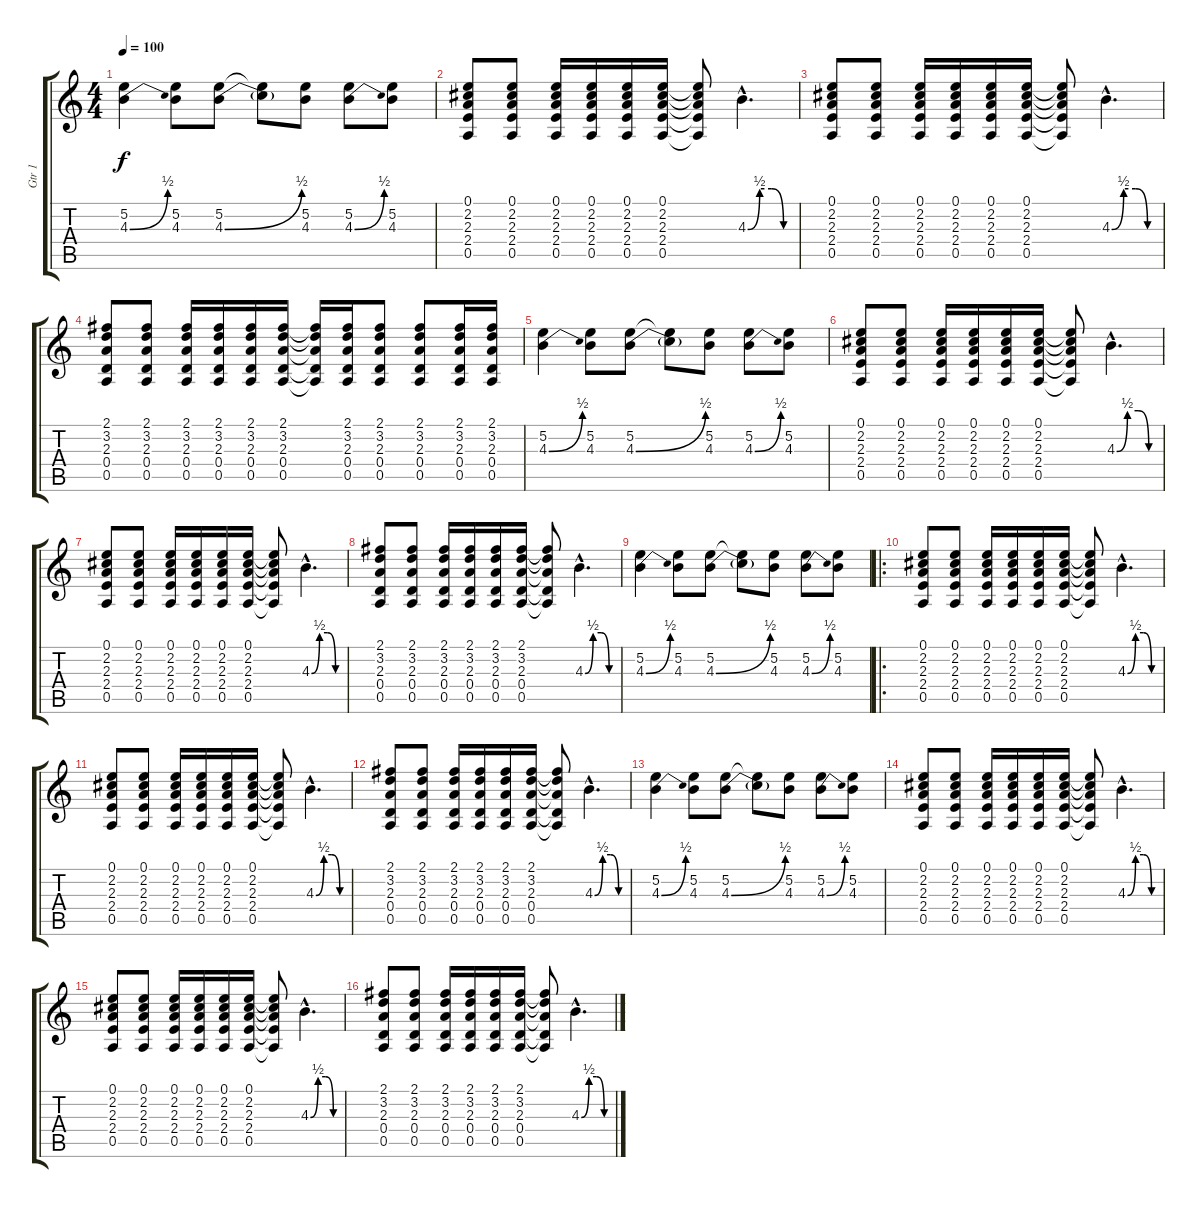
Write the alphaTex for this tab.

\track ("Gtr 1" "Gtr 1") {instrument distortionguitar}
\staff {score tabs}
\tuning (E4 B3 G3 D3 A2 E2) {hide}
\ts (4 4)
\tempo 100
\clef g2
\ks c
(5.2 4.3{be (bend 0 0 60 2)}).4{dy f} (5.2 4.3).8 (5.2 4.3{be (bend 0 0 60 2)}).8 (5.2{t} 4.3{t}).8 (5.2 4.3).8 (5.2 4.3{be (bend 0 0 60 2)}).8 (5.2 4.3).8 |
(0.1 2.2 2.3 2.4 0.5).8 (0.1 2.2 2.3 2.4 0.5).8 (0.1 2.2 2.3 2.4 0.5).16 (0.1 2.2 2.3 2.4 0.5).16 (0.1 2.2 2.3 2.4 0.5).16 (0.1 2.2 2.3 2.4 0.5).16 (0.1{t} 2.2{t} 2.3{t} 2.4{t} 0.5{t}).8 4.3{be (custom 0 0 15 2 30 2 45 0 60 0) hac}.4{d} |
(0.1 2.2 2.3 2.4 0.5).8 (0.1 2.2 2.3 2.4 0.5).8 (0.1 2.2 2.3 2.4 0.5).16 (0.1 2.2 2.3 2.4 0.5).16 (0.1 2.2 2.3 2.4 0.5).16 (0.1 2.2 2.3 2.4 0.5).16 (0.1{t} 2.2{t} 2.3{t} 2.4{t} 0.5{t}).8 4.3{be (custom 0 0 15 2 30 2 45 0 60 0) hac}.4{d} |
(2.1 3.2 2.3 0.4 0.5).8 (2.1 3.2 2.3 0.4 0.5).8 (2.1 3.2 2.3 0.4 0.5).16 (2.1 3.2 2.3 0.4 0.5).16 (2.1 3.2 2.3 0.4 0.5).16 (2.1 3.2 2.3 0.4 0.5).16 (2.1{t} 3.2{t} 2.3{t} 0.4{t} 0.5{t}).16 (2.1 3.2 2.3 0.4 0.5).16 (2.1 3.2 2.3 0.4 0.5).8 (2.1 3.2 2.3 0.4 0.5).8 (2.1 3.2 2.3 0.4 0.5).16 (2.1 3.2 2.3 0.4 0.5).16 |
(5.2 4.3{be (bend 0 0 60 2)}).4 (5.2 4.3).8 (5.2 4.3{be (bend 0 0 60 2)}).8 (5.2{t} 4.3{t}).8 (5.2 4.3).8 (5.2 4.3{be (bend 0 0 60 2)}).8 (5.2 4.3).8 |
(0.1 2.2 2.3 2.4 0.5).8 (0.1 2.2 2.3 2.4 0.5).8 (0.1 2.2 2.3 2.4 0.5).16 (0.1 2.2 2.3 2.4 0.5).16 (0.1 2.2 2.3 2.4 0.5).16 (0.1 2.2 2.3 2.4 0.5).16 (0.1{t} 2.2{t} 2.3{t} 2.4{t} 0.5{t}).8 4.3{be (custom 0 0 15 2 30 2 45 0 60 0) hac}.4{d} |
(0.1 2.2 2.3 2.4 0.5).8 (0.1 2.2 2.3 2.4 0.5).8 (0.1 2.2 2.3 2.4 0.5).16 (0.1 2.2 2.3 2.4 0.5).16 (0.1 2.2 2.3 2.4 0.5).16 (0.1 2.2 2.3 2.4 0.5).16 (0.1{t} 2.2{t} 2.3{t} 2.4{t} 0.5{t}).8 4.3{be (custom 0 0 15 2 30 2 45 0 60 0) hac}.4{d} |
(2.1 3.2 2.3 0.4 0.5).8 (2.1 3.2 2.3 0.4 0.5).8 (2.1 3.2 2.3 0.4 0.5).16 (2.1 3.2 2.3 0.4 0.5).16 (2.1 3.2 2.3 0.4 0.5).16 (2.1 3.2 2.3 0.4 0.5).16 (2.1{t} 3.2{t} 2.3{t} 0.4{t} 0.5{t}).8 4.3{be (custom 0 0 15 2 30 2 45 0 60 0) hac}.4{d} |
(5.2 4.3{be (bend 0 0 60 2)}).4 (5.2 4.3).8 (5.2 4.3{be (bend 0 0 60 2)}).8 (5.2{t} 4.3{t}).8 (5.2 4.3).8 (5.2 4.3{be (bend 0 0 60 2)}).8 (5.2 4.3).8 |
\ro
(0.1 2.2 2.3 2.4 0.5).8 (0.1 2.2 2.3 2.4 0.5).8 (0.1 2.2 2.3 2.4 0.5).16 (0.1 2.2 2.3 2.4 0.5).16 (0.1 2.2 2.3 2.4 0.5).16 (0.1 2.2 2.3 2.4 0.5).16 (0.1{t} 2.2{t} 2.3{t} 2.4{t} 0.5{t}).8 4.3{be (custom 0 0 15 2 30 2 45 0 60 0) hac}.4{d} |
(0.1 2.2 2.3 2.4 0.5).8 (0.1 2.2 2.3 2.4 0.5).8 (0.1 2.2 2.3 2.4 0.5).16 (0.1 2.2 2.3 2.4 0.5).16 (0.1 2.2 2.3 2.4 0.5).16 (0.1 2.2 2.3 2.4 0.5).16 (0.1{t} 2.2{t} 2.3{t} 2.4{t} 0.5{t}).8 4.3{be (custom 0 0 15 2 30 2 45 0 60 0) hac}.4{d} |
(2.1 3.2 2.3 0.4 0.5).8 (2.1 3.2 2.3 0.4 0.5).8 (2.1 3.2 2.3 0.4 0.5).16 (2.1 3.2 2.3 0.4 0.5).16 (2.1 3.2 2.3 0.4 0.5).16 (2.1 3.2 2.3 0.4 0.5).16 (2.1{t} 3.2{t} 2.3{t} 0.4{t} 0.5{t}).8 4.3{be (custom 0 0 15 2 30 2 45 0 60 0) hac}.4{d} |
(5.2 4.3{be (bend 0 0 60 2)}).4 (5.2 4.3).8 (5.2 4.3{be (bend 0 0 60 2)}).8 (5.2{t} 4.3{t}).8 (5.2 4.3).8 (5.2 4.3{be (bend 0 0 60 2)}).8 (5.2 4.3).8 |
(0.1 2.2 2.3 2.4 0.5).8 (0.1 2.2 2.3 2.4 0.5).8 (0.1 2.2 2.3 2.4 0.5).16 (0.1 2.2 2.3 2.4 0.5).16 (0.1 2.2 2.3 2.4 0.5).16 (0.1 2.2 2.3 2.4 0.5).16 (0.1{t} 2.2{t} 2.3{t} 2.4{t} 0.5{t}).8 4.3{be (custom 0 0 15 2 30 2 45 0 60 0) hac}.4{d} |
(0.1 2.2 2.3 2.4 0.5).8 (0.1 2.2 2.3 2.4 0.5).8 (0.1 2.2 2.3 2.4 0.5).16 (0.1 2.2 2.3 2.4 0.5).16 (0.1 2.2 2.3 2.4 0.5).16 (0.1 2.2 2.3 2.4 0.5).16 (0.1{t} 2.2{t} 2.3{t} 2.4{t} 0.5{t}).8 4.3{be (custom 0 0 15 2 30 2 45 0 60 0) hac}.4{d} |
(2.1 3.2 2.3 0.4 0.5).8 (2.1 3.2 2.3 0.4 0.5).8 (2.1 3.2 2.3 0.4 0.5).16 (2.1 3.2 2.3 0.4 0.5).16 (2.1 3.2 2.3 0.4 0.5).16 (2.1 3.2 2.3 0.4 0.5).16 (2.1{t} 3.2{t} 2.3{t} 0.4{t} 0.5{t}).8 4.3{be (custom 0 0 15 2 30 2 45 0 60 0) hac}.4{d}
